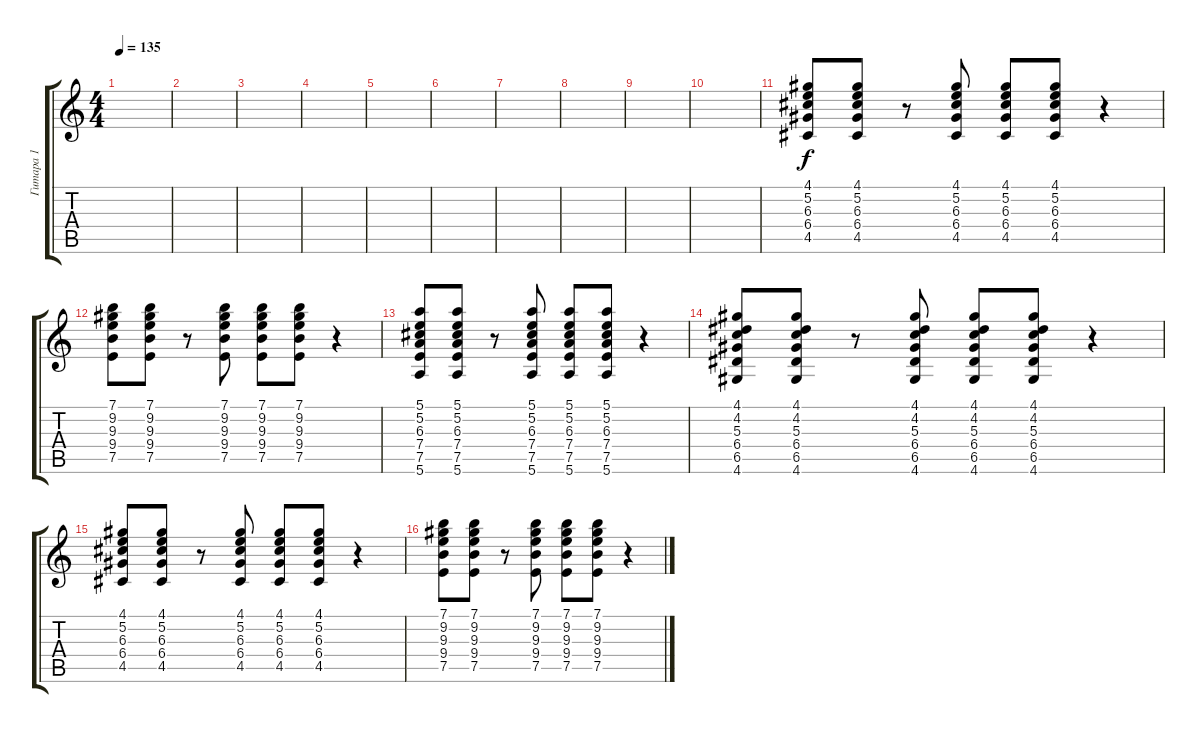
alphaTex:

\track ("Гитара 1" "Гитара 1") {instrument acousticguitarsteel}
\staff {score tabs}
\tuning (E4 B3 G3 D3 A2 E2) {hide}
\ts (4 4)
\tempo 135
\clef g2
\ks c
|
|
|
|
|
|
|
|
|
|
(4.1 5.2 6.3 6.4 4.5).8{volume 2} (4.1 5.2 6.3 6.4 4.5).8 r.8 (4.1 5.2 6.3 6.4 4.5).8 (4.1 5.2 6.3 6.4 4.5).8 (4.1 5.2 6.3 6.4 4.5).8 r.4 |
(7.1 9.2 9.3 9.4 7.5).8 (7.1 9.2 9.3 9.4 7.5).8 r.8 (7.1 9.2 9.3 9.4 7.5).8 (7.1 9.2 9.3 9.4 7.5).8 (7.1 9.2 9.3 9.4 7.5).8 r.4 |
(5.1 5.2 6.3 7.4 7.5 5.6).8 (5.1 5.2 6.3 7.4 7.5 5.6).8 r.8 (5.1 5.2 6.3 7.4 7.5 5.6).8 (5.1 5.2 6.3 7.4 7.5 5.6).8 (5.1 5.2 6.3 7.4 7.5 5.6).8 r.4 |
(4.1 4.2 5.3 6.4 6.5 4.6).8 (4.1 4.2 5.3 6.4 6.5 4.6).8 r.8 (4.1 4.2 5.3 6.4 6.5 4.6).8 (4.1 4.2 5.3 6.4 6.5 4.6).8 (4.1 4.2 5.3 6.4 6.5 4.6).8 r.4 |
(4.1 5.2 6.3 6.4 4.5).8 (4.1 5.2 6.3 6.4 4.5).8 r.8 (4.1 5.2 6.3 6.4 4.5).8 (4.1 5.2 6.3 6.4 4.5).8 (4.1 5.2 6.3 6.4 4.5).8 r.4 |
(7.1 9.2 9.3 9.4 7.5).8 (7.1 9.2 9.3 9.4 7.5).8 r.8 (7.1 9.2 9.3 9.4 7.5).8 (7.1 9.2 9.3 9.4 7.5).8 (7.1 9.2 9.3 9.4 7.5).8 r.4
